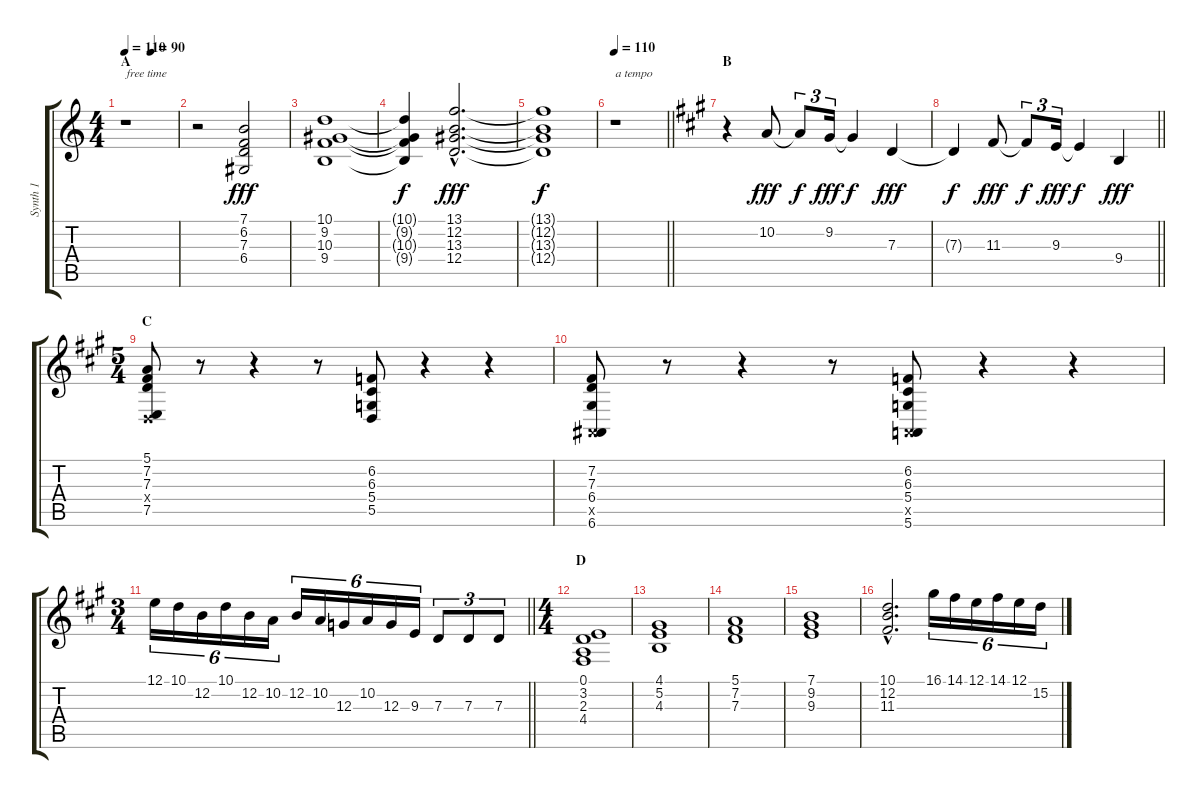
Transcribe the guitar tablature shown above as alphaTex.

\track ("Synth 1" "Synth 1") {instrument stringensemble1}
\staff {score tabs}
\tuning (E4 B3 G3 D3 A2 E2) {hide}
\ts (4 4)
\section ("" "A")
\tempo 110
\tempo (90 0.5)
\tempo 110
\clef g2
\ks c
r.1{txt "free time" dy fff instrument stringensemble1} |
r.2 (7.1 6.2 7.3 6.4).2 |
(10.1 9.2 10.3 9.4).1 |
(10.1{t} 9.2{t} 10.3{t} 9.4{t}).4{dy f} (13.1{hac} 12.2{hac} 13.3{hac} 12.4{hac}).2{d dy fff} |
(13.1{t} 12.2{t} 13.3{t} 12.4{t}).1{dy f} |
\tempo 110
\barLineRight lightlight
r.1{txt "a tempo"} |
\section ("" "B")
\ks a
r.4 10.2.8{dy fff} 10.2{t}.8{tu (3 2) dy f} 9.2.16{tu (3 2) dy fff} 9.2{t}.4{dy f} 7.3.4{dy fff} |
\barLineRight lightlight
7.3{t}.4{dy f} 11.3.8{dy fff} 11.3{t}.8{tu (3 2) dy f} 9.3.16{tu (3 2) dy fff} 9.3{t}.4{dy f} 9.4.4{dy fff} |
\ts (5 4)
\section ("" "C")
(5.1 7.2 7.3 0.4{x} 7.5).8 r.8 r.4 r.8 (6.2 6.3 5.4 5.5).8 r.4 r.4 |
(7.2 7.3 6.4 0.5{x} 6.6).8 r.8 r.4 r.8 (6.2 6.3 5.4 0.5{x} 5.6).8 r.4 r.4 |
\ts (3 4)
\barLineRight lightlight
12.1.16{tu (6 4)} 10.1.16{tu (6 4)} 12.2.16{tu (6 4)} 10.1.16{tu (6 4)} 12.2.16{tu (6 4)} 10.2.16{tu (6 4)} 12.2.16{tu (6 4)} 10.2.16{tu (6 4)} 12.3.16{tu (6 4)} 10.2.16{tu (6 4)} 12.3.16{tu (6 4)} 9.3.16{tu (6 4)} 7.3.8{tu (3 2)} 7.3.8{tu (3 2)} 7.3.8{tu (3 2)} |
\ts (4 4)
\section ("" "D")
(0.1 3.2 2.3 4.4).1 |
(4.1 5.2 4.3).1 |
(5.1 7.2 7.3).1 |
(7.1 9.2 9.3).1 |
(10.1{hac} 12.2{hac} 11.3{hac}).2{d} 16.1.16{tu (6 4)} 14.1.16{tu (6 4)} 12.1.16{tu (6 4)} 14.1.16{tu (6 4)} 12.1.16{tu (6 4)} 15.2.16{tu (6 4)}
